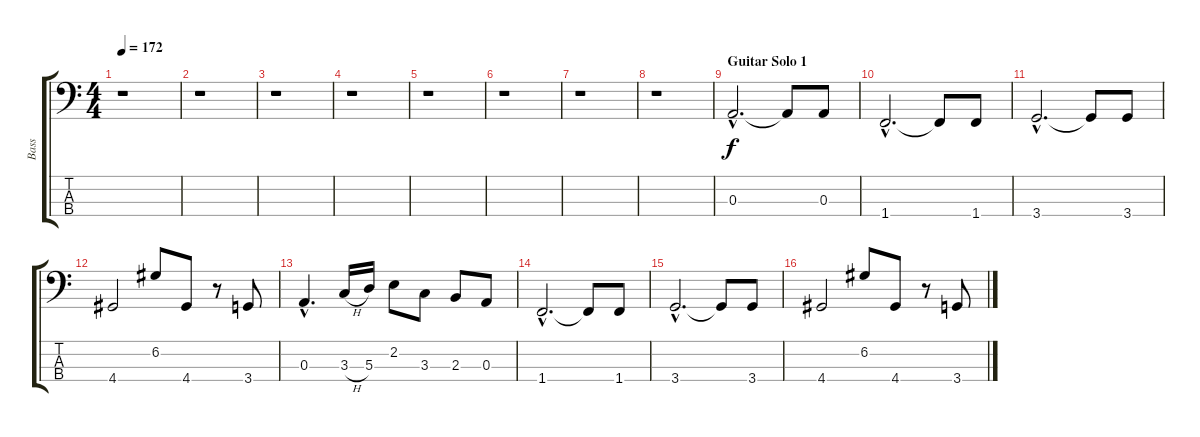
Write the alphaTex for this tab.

\track ("Bass" "Bass") {instrument electricbasspick}
\staff {score tabs}
\tuning (G2 D2 A1 E1) {hide}
\ts (4 4)
\tempo 172
\tempo 130
\tempo 172
\clef f4
\ks c
r.1{dy f instrument electricbasspick} |
r.1 |
r.1 |
r.1 |
r.1 |
r.1 |
r.1 |
r.1 |
\section ("" "Guitar Solo 1")
0.3{hac}.2{d} 0.3{t}.8 0.3.8 |
1.4{hac}.2{d} 1.4{t}.8 1.4.8 |
3.4{hac}.2{d} 3.4{t}.8 3.4.8 |
4.4.2 6.2.8 4.4.8 r.8 3.4.8 |
0.3{hac}.4{d} 3.3{h}.16 5.3.16 2.2.8 3.3.8 2.3.8 0.3.8 |
1.4{hac}.2{d} 1.4{t}.8 1.4.8 |
3.4{hac}.2{d} 3.4{t}.8 3.4.8 |
4.4.2 6.2.8 4.4.8 r.8 3.4.8
